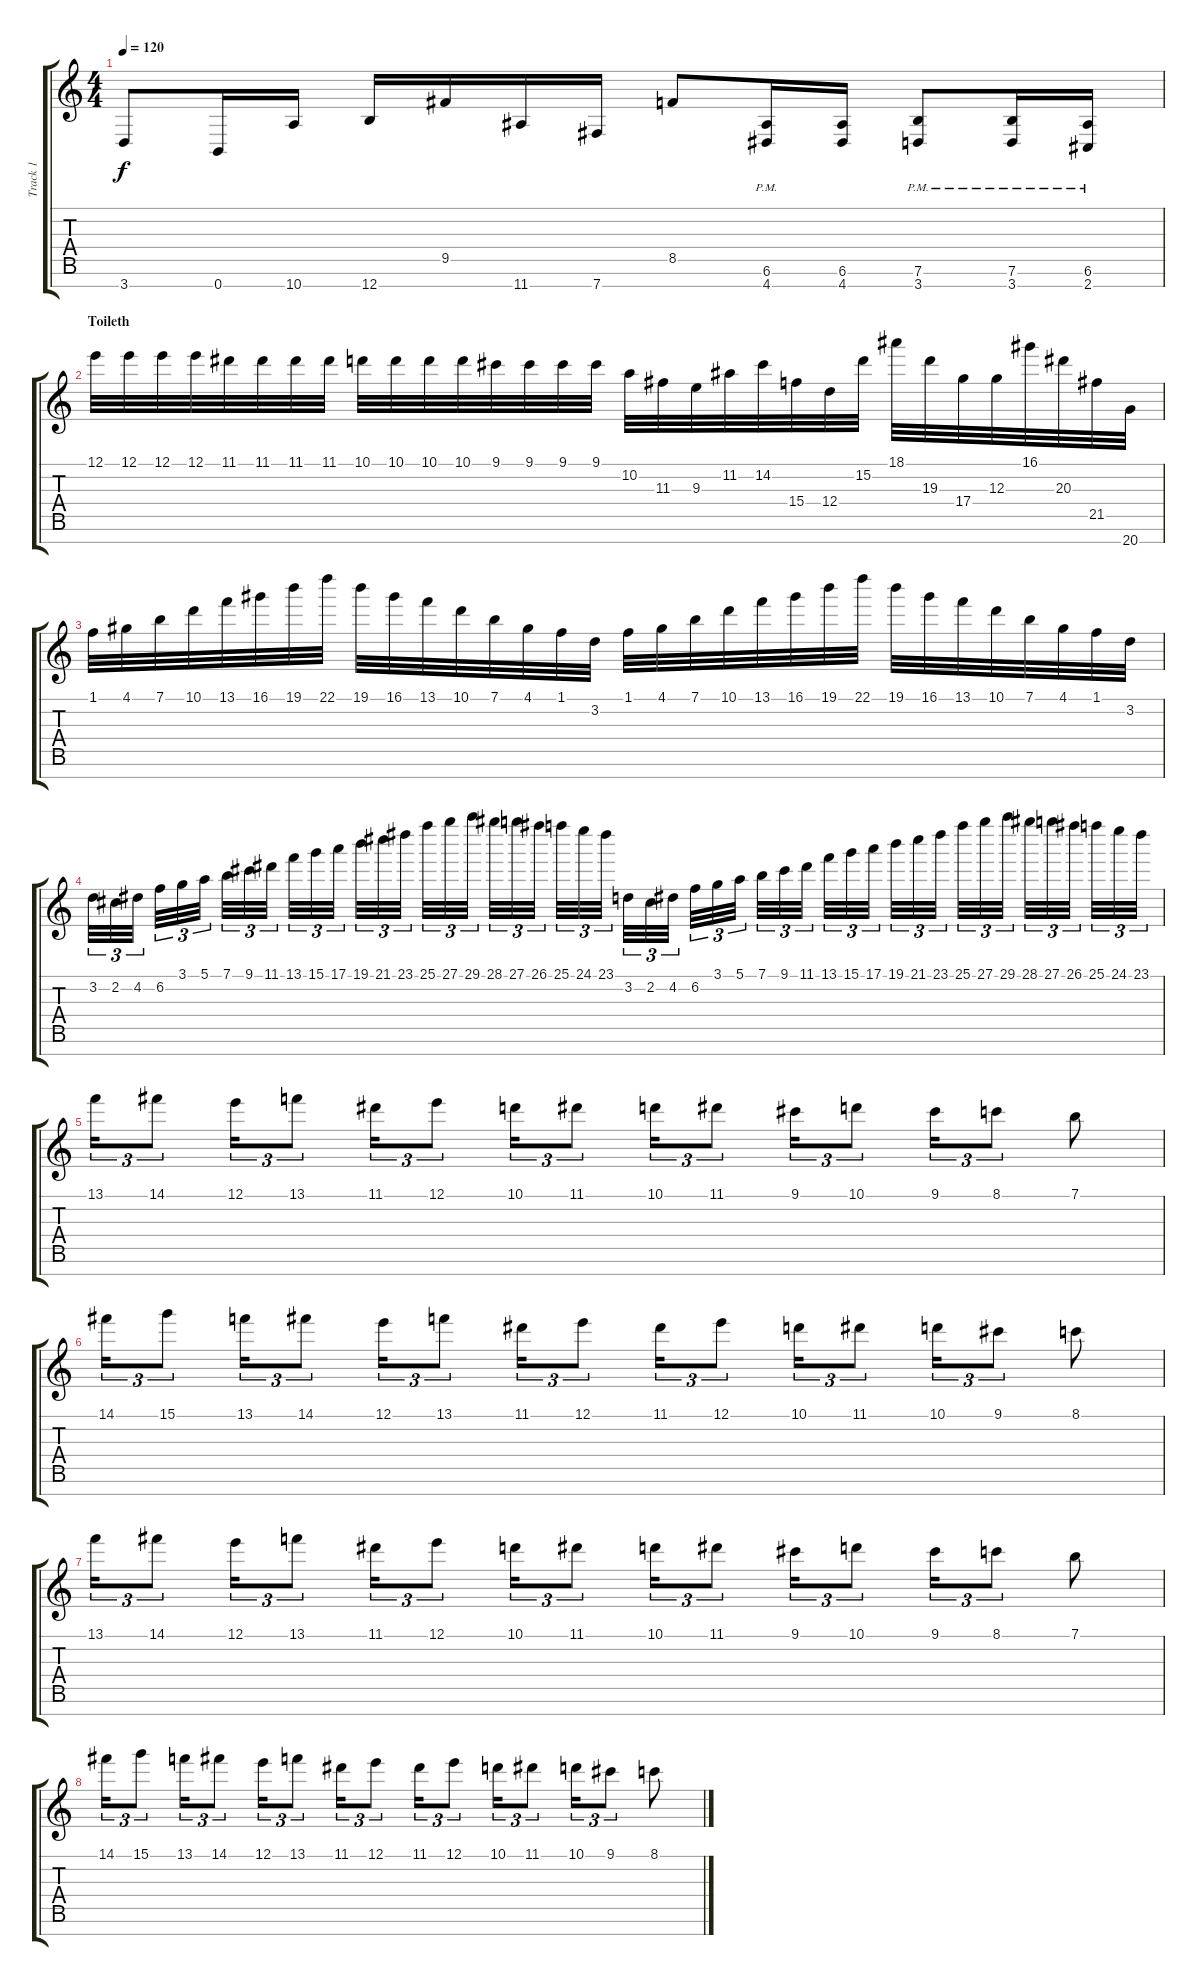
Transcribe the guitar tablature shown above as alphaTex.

\track ("Track 1" "Track 1") {instrument distortionguitar}
\staff {score tabs}
\tuning (E4 B3 G3 D3 A2 E2 B1) {hide}
\ts (4 4)
\tempo 120
\clef g2
\ks c
3.7{t}.8{dy f} 0.7.16 10.7.16 12.7.16 9.5.16 11.7.16 7.7.16 8.5.8 (6.6{pm} 4.7{pm}).16 (6.6 4.7).16 (7.6{pm} 3.7{pm}).8 (7.6{pm} 3.7{pm}).16 (6.6{pm} 2.7{pm}).16 |
\section ("" "Toileth")
12.1.32 12.1.32 12.1.32 12.1.32 11.1.32 11.1.32 11.1.32 11.1.32 10.1.32 10.1.32 10.1.32 10.1.32 9.1.32 9.1.32 9.1.32 9.1.32 10.2.32 11.3.32 9.3.32 11.2.32 14.2.32 15.4.32 12.4.32 15.2.32 18.1.32 19.3.32 17.4.32 12.3.32 16.1.32 20.3.32 21.5.32 20.7.32 |
1.1.32 4.1.32 7.1.32 10.1.32 13.1.32 16.1.32 19.1.32 22.1.32 19.1.32 16.1.32 13.1.32 10.1.32 7.1.32 4.1.32 1.1.32 3.2.32 1.1.32 4.1.32 7.1.32 10.1.32 13.1.32 16.1.32 19.1.32 22.1.32 19.1.32 16.1.32 13.1.32 10.1.32 7.1.32 4.1.32 1.1.32 3.2.32 |
3.2.32{tu (3 2)} 2.2.32{tu (3 2)} 4.2.32{tu (3 2)} 6.2.32{tu (3 2)} 3.1.32{tu (3 2)} 5.1.32{tu (3 2)} 7.1.32{tu (3 2)} 9.1.32{tu (3 2)} 11.1.32{tu (3 2)} 13.1.32{tu (3 2)} 15.1.32{tu (3 2)} 17.1.32{tu (3 2)} 19.1.32{tu (3 2)} 21.1.32{tu (3 2)} 23.1.32{tu (3 2)} 25.1.32{tu (3 2)} 27.1.32{tu (3 2)} 29.1.32{tu (3 2)} 28.1.32{tu (3 2)} 27.1.32{tu (3 2)} 26.1.32{tu (3 2)} 25.1.32{tu (3 2)} 24.1.32{tu (3 2)} 23.1.32{tu (3 2)} 3.2.32{tu (3 2)} 2.2.32{tu (3 2)} 4.2.32{tu (3 2)} 6.2.32{tu (3 2)} 3.1.32{tu (3 2)} 5.1.32{tu (3 2)} 7.1.32{tu (3 2)} 9.1.32{tu (3 2)} 11.1.32{tu (3 2)} 13.1.32{tu (3 2)} 15.1.32{tu (3 2)} 17.1.32{tu (3 2)} 19.1.32{tu (3 2)} 21.1.32{tu (3 2)} 23.1.32{tu (3 2)} 25.1.32{tu (3 2)} 27.1.32{tu (3 2)} 29.1.32{tu (3 2)} 28.1.32{tu (3 2)} 27.1.32{tu (3 2)} 26.1.32{tu (3 2)} 25.1.32{tu (3 2)} 24.1.32{tu (3 2)} 23.1.32{tu (3 2)} |
13.1.16{tu (3 2)} 14.1.8{tu (3 2)} 12.1.16{tu (3 2)} 13.1.8{tu (3 2)} 11.1.16{tu (3 2)} 12.1.8{tu (3 2)} 10.1.16{tu (3 2)} 11.1.8{tu (3 2)} 10.1.16{tu (3 2)} 11.1.8{tu (3 2)} 9.1.16{tu (3 2)} 10.1.8{tu (3 2)} 9.1.16{tu (3 2)} 8.1.8{tu (3 2)} 7.1.8 |
14.1.16{tu (3 2)} 15.1.8{tu (3 2)} 13.1.16{tu (3 2)} 14.1.8{tu (3 2)} 12.1.16{tu (3 2)} 13.1.8{tu (3 2)} 11.1.16{tu (3 2)} 12.1.8{tu (3 2)} 11.1.16{tu (3 2)} 12.1.8{tu (3 2)} 10.1.16{tu (3 2)} 11.1.8{tu (3 2)} 10.1.16{tu (3 2)} 9.1.8{tu (3 2)} 8.1.8 |
13.1.16{tu (3 2)} 14.1.8{tu (3 2)} 12.1.16{tu (3 2)} 13.1.8{tu (3 2)} 11.1.16{tu (3 2)} 12.1.8{tu (3 2)} 10.1.16{tu (3 2)} 11.1.8{tu (3 2)} 10.1.16{tu (3 2)} 11.1.8{tu (3 2)} 9.1.16{tu (3 2)} 10.1.8{tu (3 2)} 9.1.16{tu (3 2)} 8.1.8{tu (3 2)} 7.1.8 |
14.1.16{tu (3 2)} 15.1.8{tu (3 2)} 13.1.16{tu (3 2)} 14.1.8{tu (3 2)} 12.1.16{tu (3 2)} 13.1.8{tu (3 2)} 11.1.16{tu (3 2)} 12.1.8{tu (3 2)} 11.1.16{tu (3 2)} 12.1.8{tu (3 2)} 10.1.16{tu (3 2)} 11.1.8{tu (3 2)} 10.1.16{tu (3 2)} 9.1.8{tu (3 2)} 8.1.8
